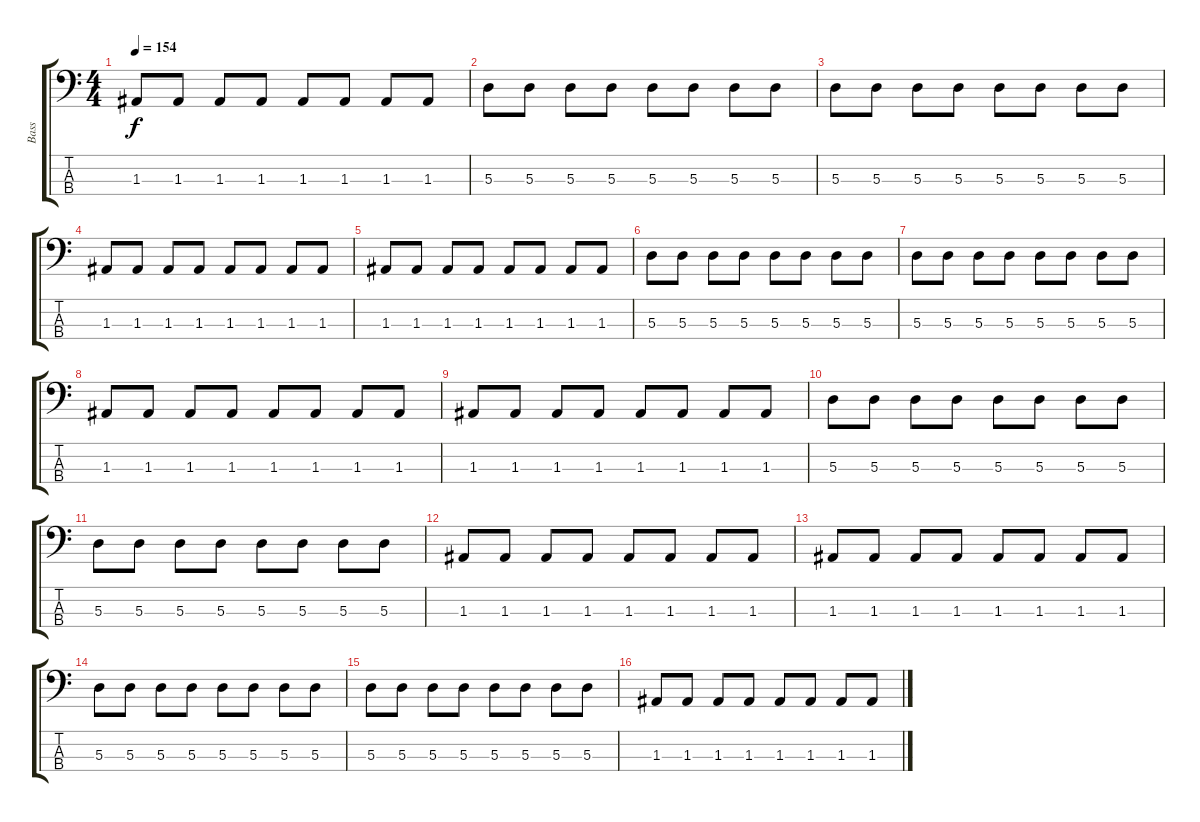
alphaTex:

\track ("Bass" "Bass") {instrument electricbasspick}
\staff {score tabs}
\tuning (G2 D2 A1 E1) {hide}
\ts (4 4)
\tempo 154
\clef f4
\ks c
1.3.8{dy f} 1.3.8 1.3.8 1.3.8 1.3.8 1.3.8 1.3.8 1.3.8 |
5.3.8 5.3.8 5.3.8 5.3.8 5.3.8 5.3.8 5.3.8 5.3.8 |
5.3.8 5.3.8 5.3.8 5.3.8 5.3.8 5.3.8 5.3.8 5.3.8 |
1.3.8 1.3.8 1.3.8 1.3.8 1.3.8 1.3.8 1.3.8 1.3.8 |
1.3.8 1.3.8 1.3.8 1.3.8 1.3.8 1.3.8 1.3.8 1.3.8 |
5.3.8 5.3.8 5.3.8 5.3.8 5.3.8 5.3.8 5.3.8 5.3.8 |
5.3.8 5.3.8 5.3.8 5.3.8 5.3.8 5.3.8 5.3.8 5.3.8 |
1.3.8 1.3.8 1.3.8 1.3.8 1.3.8 1.3.8 1.3.8 1.3.8 |
1.3.8 1.3.8 1.3.8 1.3.8 1.3.8 1.3.8 1.3.8 1.3.8 |
5.3.8 5.3.8 5.3.8 5.3.8 5.3.8 5.3.8 5.3.8 5.3.8 |
5.3.8 5.3.8 5.3.8 5.3.8 5.3.8 5.3.8 5.3.8 5.3.8 |
1.3.8 1.3.8 1.3.8 1.3.8 1.3.8 1.3.8 1.3.8 1.3.8 |
1.3.8 1.3.8 1.3.8 1.3.8 1.3.8 1.3.8 1.3.8 1.3.8 |
5.3.8 5.3.8 5.3.8 5.3.8 5.3.8 5.3.8 5.3.8 5.3.8 |
5.3.8 5.3.8 5.3.8 5.3.8 5.3.8 5.3.8 5.3.8 5.3.8 |
1.3.8 1.3.8 1.3.8 1.3.8 1.3.8 1.3.8 1.3.8 1.3.8
